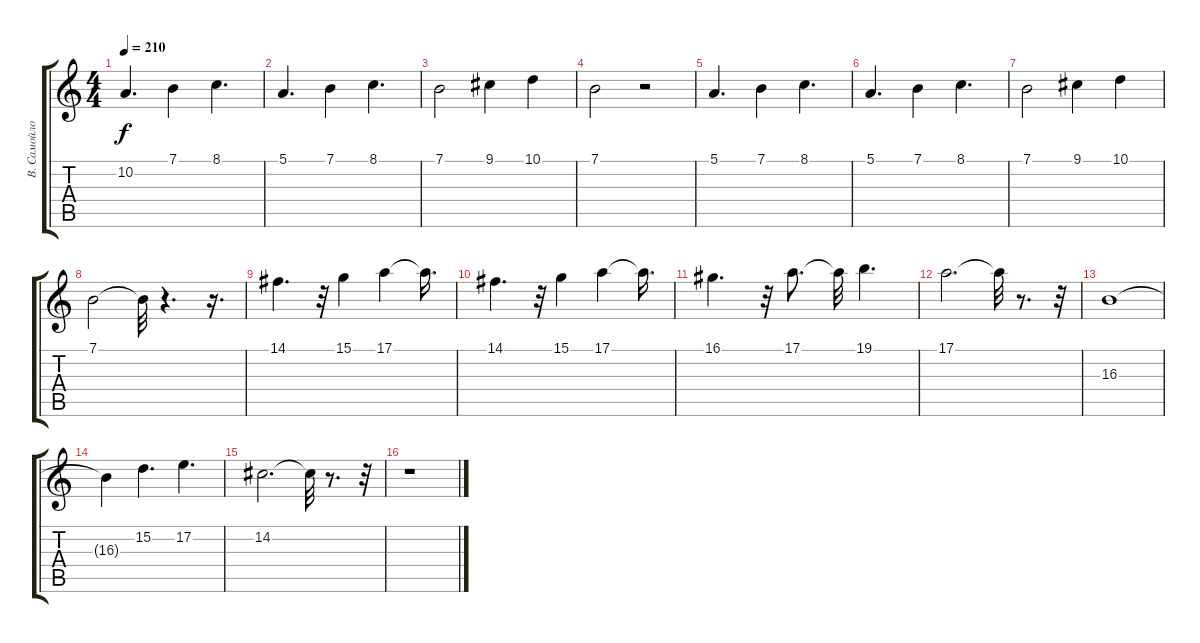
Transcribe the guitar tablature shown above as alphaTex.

\track ("В. Самойлов (вокал)" "В. Самойло") {instrument lead6voice}
\staff {score tabs}
\tuning (E4 B3 G3 D3 A2 E2) {hide}
\ts (4 4)
\tempo 210
\clef g2
\ks c
10.2.4{d dy f} 7.1.4 8.1.4{d} |
5.1.4{d} 7.1.4 8.1.4{d} |
7.1.2 9.1.4 10.1.4 |
7.1.2 r.2 |
5.1.4{d} 7.1.4 8.1.4{d} |
5.1.4{d} 7.1.4 8.1.4{d} |
7.1.2 9.1.4 10.1.4 |
7.1.2 7.1{t}.32 r.4{d} r.16{d} |
14.1.4{d} r.32 15.1.4 17.1.4 17.1{t}.16{d} |
14.1.4{d} r.32 15.1.4 17.1.4 17.1{t}.16{d} |
16.1.4{d} r.32 17.1.8{d} 17.1{t}.32 19.1.4{d} |
17.1.2{d} 17.1{t}.32 r.8{d} r.32 |
16.3.1 |
16.3{t}.4 15.2.4{d} 17.2.4{d} |
14.2.2{d} 14.2{t}.32 r.8{d} r.32 |
r.1
